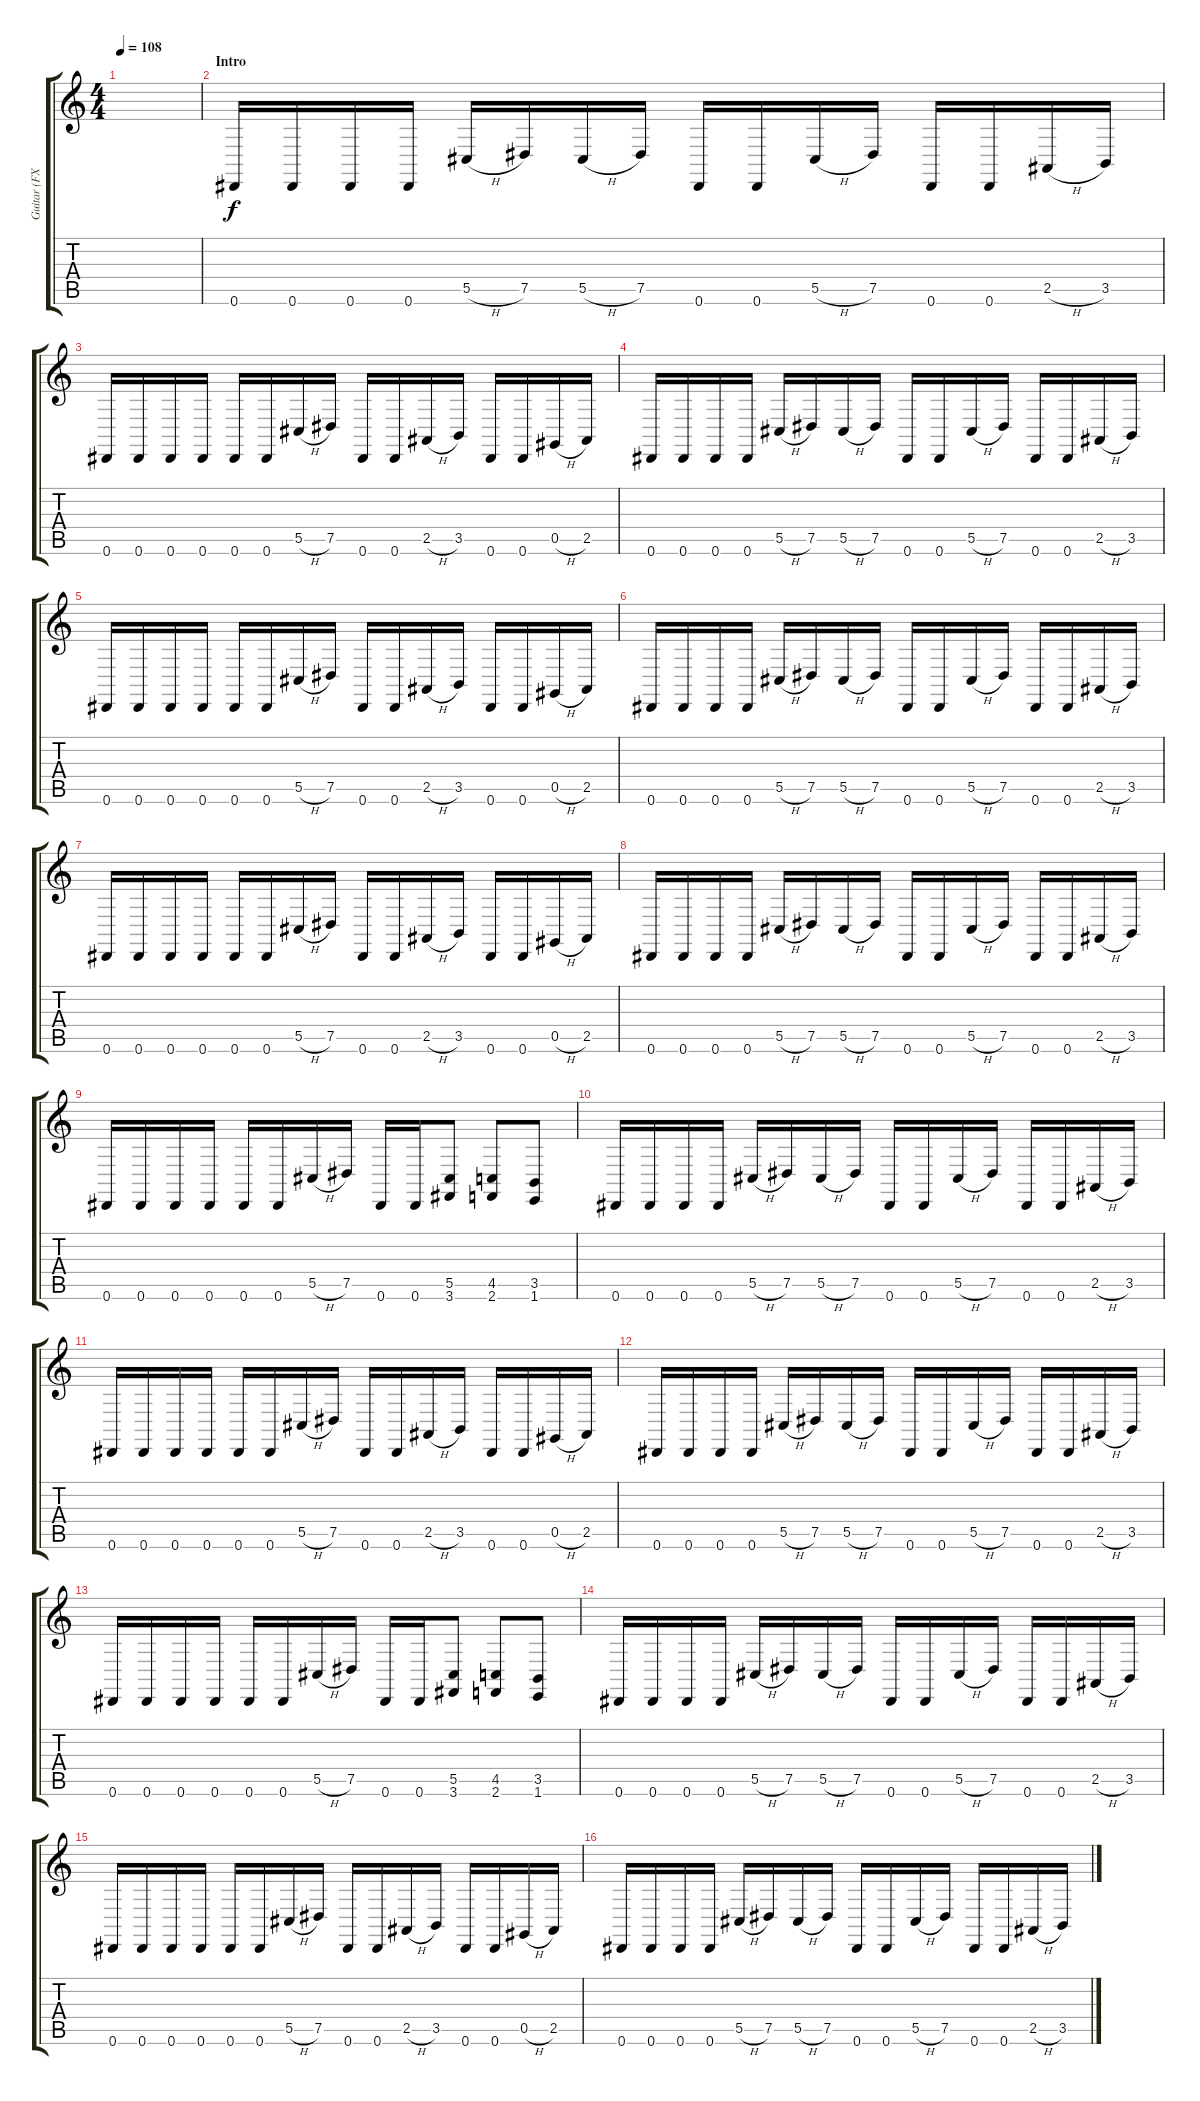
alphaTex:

\track ("Guitar (FX)" "Guitar (FX") {instrument cello}
\staff {score tabs}
\tuning (Eb4 Bb3 Gb3 Db3 Ab2 Eb2) {hide}
\ts (4 4)
\tempo 108
\clef g2
\ks c
|
\section ("" "Intro")
0.6.16 0.6.16 0.6.16 0.6.16 5.5{h}.16 7.5.16 5.5{h}.16 7.5.16 0.6.16 0.6.16 5.5{h}.16 7.5.16 0.6.16 0.6.16 2.5{h}.16 3.5.16 |
0.6.16 0.6.16 0.6.16 0.6.16 0.6.16 0.6.16 5.5{h}.16 7.5.16 0.6.16 0.6.16 2.5{h}.16 3.5.16 0.6.16 0.6.16 0.5{h}.16 2.5.16 |
0.6.16 0.6.16 0.6.16 0.6.16 5.5{h}.16 7.5.16 5.5{h}.16 7.5.16 0.6.16 0.6.16 5.5{h}.16 7.5.16 0.6.16 0.6.16 2.5{h}.16 3.5.16 |
0.6.16 0.6.16 0.6.16 0.6.16 0.6.16 0.6.16 5.5{h}.16 7.5.16 0.6.16 0.6.16 2.5{h}.16 3.5.16 0.6.16 0.6.16 0.5{h}.16 2.5.16 |
0.6.16{dy f} 0.6.16 0.6.16 0.6.16 5.5{h}.16 7.5.16 5.5{h}.16 7.5.16 0.6.16 0.6.16 5.5{h}.16 7.5.16 0.6.16 0.6.16 2.5{h}.16 3.5.16 |
0.6.16 0.6.16 0.6.16 0.6.16 0.6.16 0.6.16 5.5{h}.16 7.5.16 0.6.16 0.6.16 2.5{h}.16 3.5.16 0.6.16 0.6.16 0.5{h}.16 2.5.16 |
0.6.16 0.6.16 0.6.16 0.6.16 5.5{h}.16 7.5.16 5.5{h}.16 7.5.16 0.6.16 0.6.16 5.5{h}.16 7.5.16 0.6.16 0.6.16 2.5{h}.16 3.5.16 |
0.6.16 0.6.16 0.6.16 0.6.16 0.6.16 0.6.16 5.5{h}.16 7.5.16 0.6.16 0.6.16 (5.5 3.6).8 (4.5 2.6).8 (3.5 1.6).8 |
0.6.16 0.6.16 0.6.16 0.6.16 5.5{h}.16 7.5.16 5.5{h}.16 7.5.16 0.6.16 0.6.16 5.5{h}.16 7.5.16 0.6.16 0.6.16 2.5{h}.16 3.5.16 |
0.6.16 0.6.16 0.6.16 0.6.16 0.6.16 0.6.16 5.5{h}.16 7.5.16 0.6.16 0.6.16 2.5{h}.16 3.5.16 0.6.16 0.6.16 0.5{h}.16 2.5.16 |
0.6.16 0.6.16 0.6.16 0.6.16 5.5{h}.16 7.5.16 5.5{h}.16 7.5.16 0.6.16 0.6.16 5.5{h}.16 7.5.16 0.6.16 0.6.16 2.5{h}.16 3.5.16 |
0.6.16 0.6.16 0.6.16 0.6.16 0.6.16 0.6.16 5.5{h}.16 7.5.16 0.6.16 0.6.16 (5.5 3.6).8 (4.5 2.6).8 (3.5 1.6).8 |
0.6.16 0.6.16 0.6.16 0.6.16 5.5{h}.16 7.5.16 5.5{h}.16 7.5.16 0.6.16 0.6.16 5.5{h}.16 7.5.16 0.6.16 0.6.16 2.5{h}.16 3.5.16 |
0.6.16 0.6.16 0.6.16 0.6.16 0.6.16 0.6.16 5.5{h}.16 7.5.16 0.6.16 0.6.16 2.5{h}.16 3.5.16 0.6.16 0.6.16 0.5{h}.16 2.5.16 |
0.6.16 0.6.16 0.6.16 0.6.16 5.5{h}.16 7.5.16 5.5{h}.16 7.5.16 0.6.16 0.6.16 5.5{h}.16 7.5.16 0.6.16 0.6.16 2.5{h}.16 3.5.16
